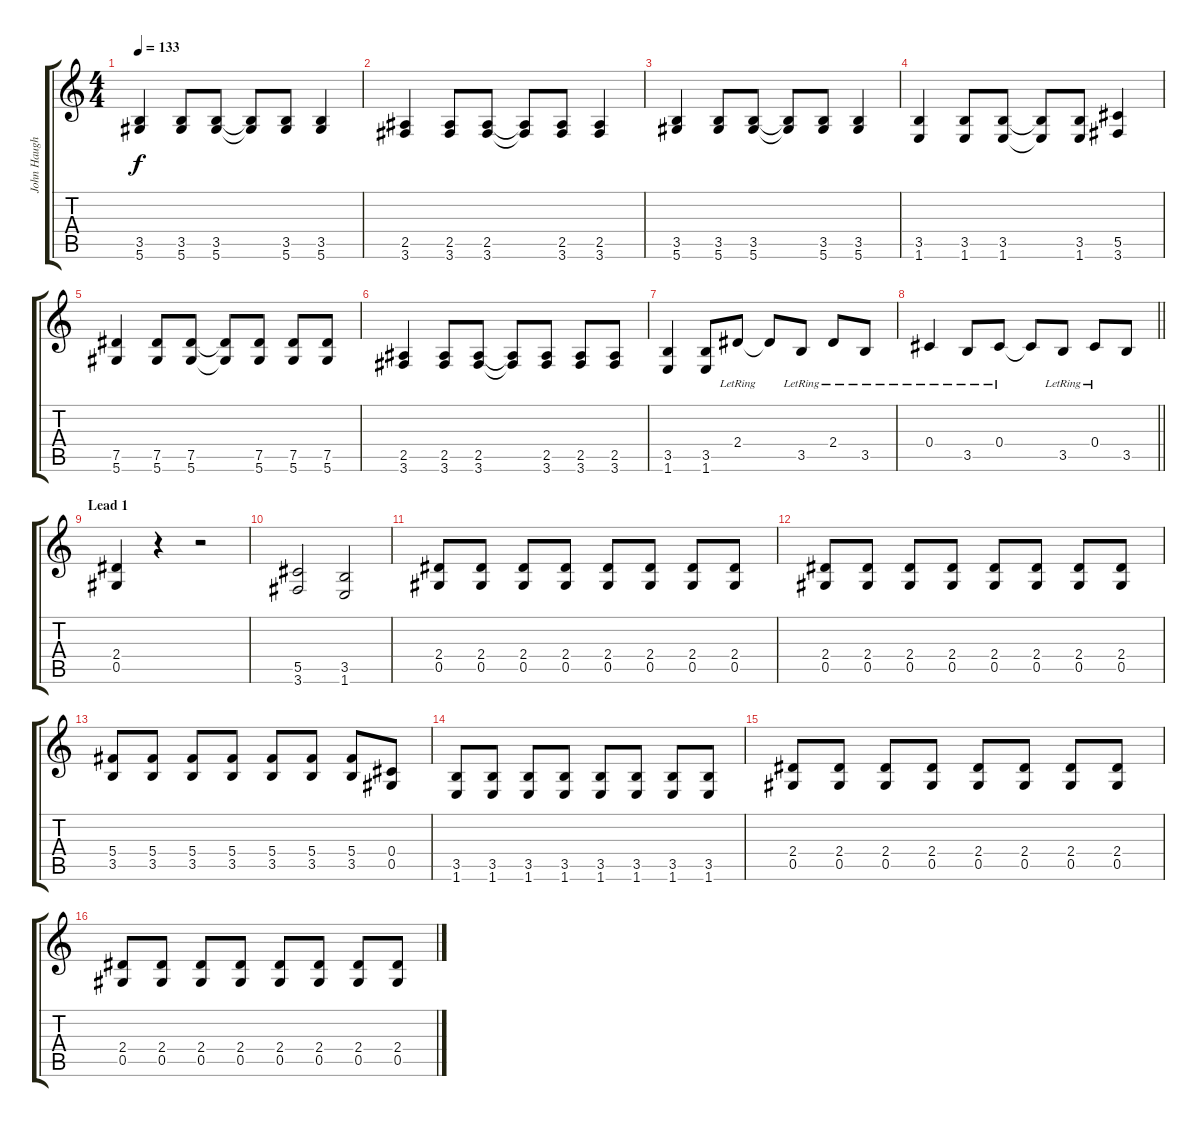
\track ("John Haughm" "John Haugh") {instrument overdrivenguitar}
\staff {score tabs}
\tuning (Eb4 Bb3 Gb3 Db3 Ab2 Eb2) {hide}
\ts (4 4)
\tempo 133
\clef g2
\ks c
(3.5 5.6).4{dy f} (3.5 5.6).8 (3.5 5.6).8 (3.5{t} 5.6{t}).8 (3.5 5.6).8 (3.5 5.6).4 |
(2.5 3.6).4 (2.5 3.6).8 (2.5 3.6).8 (2.5{t} 3.6{t}).8 (2.5 3.6).8 (2.5 3.6).4 |
(3.5 5.6).4 (3.5 5.6).8 (3.5 5.6).8 (3.5{t} 5.6{t}).8 (3.5 5.6).8 (3.5 5.6).4 |
(3.5 1.6).4 (3.5 1.6).8 (3.5 1.6).8 (3.5{t} 1.6{t}).8 (3.5 1.6).8 (5.5 3.6).4 |
(7.5 5.6).4 (7.5 5.6).8 (7.5 5.6).8 (7.5{t} 5.6{t}).8 (7.5 5.6).8 (7.5 5.6).8 (7.5 5.6).8 |
(2.5 3.6).4 (2.5 3.6).8 (2.5 3.6).8 (2.5{t} 3.6{t}).8 (2.5 3.6).8 (2.5 3.6).8 (2.5 3.6).8 |
(3.5 1.6).4 (3.5 1.6).8 2.4{lr}.8 2.4{t}.8 3.5{lr}.8 2.4{lr}.8 3.5{lr}.8 |
\barLineRight lightlight
0.4{lr}.4 3.5{lr}.8 0.4{lr}.8 0.4{t}.8 3.5{lr}.8 0.4{lr}.8 3.5.8 |
\section ("" "Lead 1")
(2.4 0.5).4 r.4 r.2 |
(5.5 3.6).2 (3.5 1.6).2 |
(2.4 0.5).8 (2.4 0.5).8 (2.4 0.5).8 (2.4 0.5).8 (2.4 0.5).8 (2.4 0.5).8 (2.4 0.5).8 (2.4 0.5).8 |
(2.4 0.5).8 (2.4 0.5).8 (2.4 0.5).8 (2.4 0.5).8 (2.4 0.5).8 (2.4 0.5).8 (2.4 0.5).8 (2.4 0.5).8 |
(5.4 3.5).8 (5.4 3.5).8 (5.4 3.5).8 (5.4 3.5).8 (5.4 3.5).8 (5.4 3.5).8 (5.4 3.5).8 (0.4 0.5).8 |
(3.5 1.6).8 (3.5 1.6).8 (3.5 1.6).8 (3.5 1.6).8 (3.5 1.6).8 (3.5 1.6).8 (3.5 1.6).8 (3.5 1.6).8 |
(2.4 0.5).8 (2.4 0.5).8 (2.4 0.5).8 (2.4 0.5).8 (2.4 0.5).8 (2.4 0.5).8 (2.4 0.5).8 (2.4 0.5).8 |
(2.4 0.5).8 (2.4 0.5).8 (2.4 0.5).8 (2.4 0.5).8 (2.4 0.5).8 (2.4 0.5).8 (2.4 0.5).8 (2.4 0.5).8
